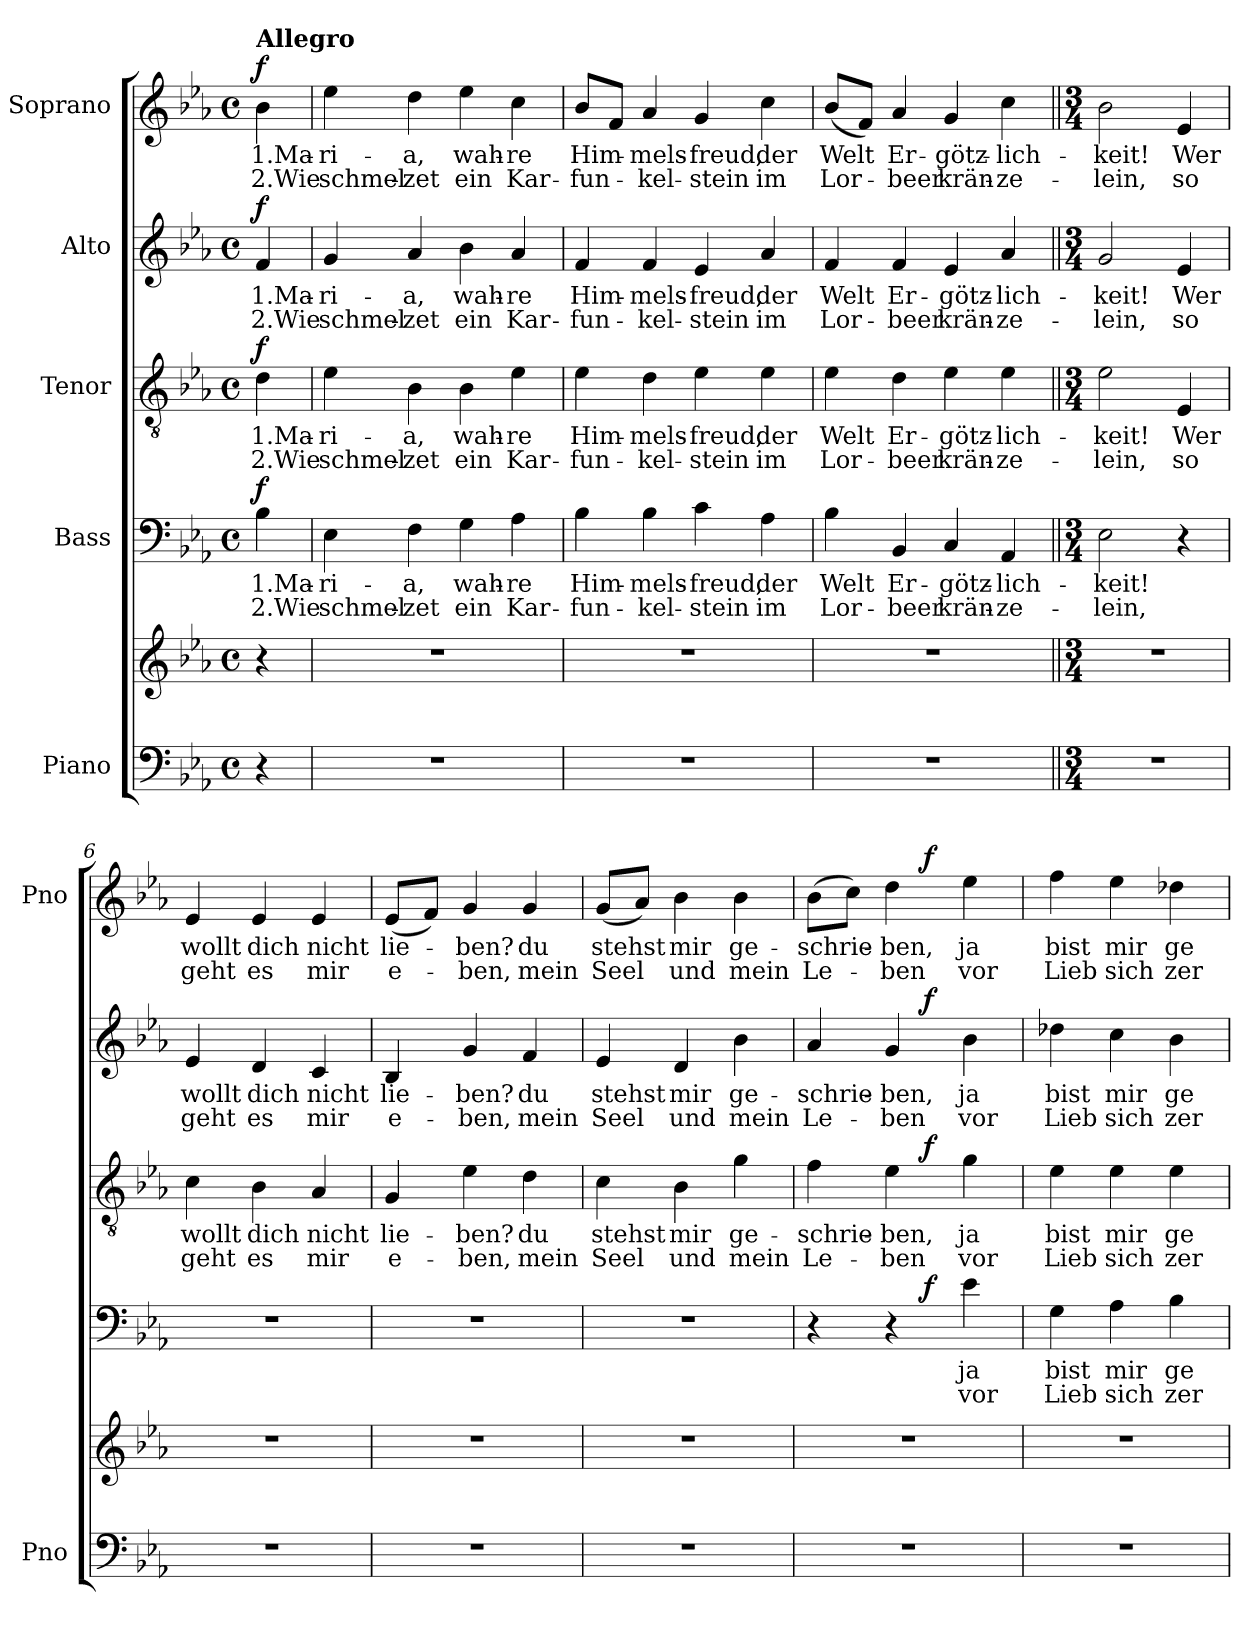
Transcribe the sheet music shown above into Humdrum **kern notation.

**kern	**kern	**kern	**text	**text	**dynam	**kern	**text	**text	**dynam	**kern	**text	**text	**dynam	**kern	**text	**text	**dynam
*part5	*part5	*part4	*part4	*part4	*part4	*part3	*part3	*part3	*part3	*part2	*part2	*part2	*part2	*part1	*part1	*part1	*part1
*staff6	*staff5	*staff4	*staff4	*staff4	*staff4	*staff3	*staff3	*staff3	*staff3	*staff2	*staff2	*staff2	*staff2	*staff1	*staff1	*staff1	*staff1
*I"Piano	*	*I"Bass	*	*	*	*I"Tenor	*	*	*	*I"Alto	*	*	*	*I"Soprano	*	*	*
*I'Pno	*	*	*	*	*	*	*	*	*	*	*	*	*	*I'Pno	*	*	*
*clefF4	*clefG2	*clefF4	*	*	*	*clefGv2	*	*	*	*clefG2	*	*	*	*clefG2	*	*	*
*k[b-e-a-]	*k[b-e-a-]	*k[b-e-a-]	*	*	*	*k[b-e-a-]	*	*	*	*k[b-e-a-]	*	*	*	*k[b-e-a-]	*	*	*
*E-:	*E-:	*E-:	*	*	*	*E-:	*	*	*	*E-:	*	*	*	*E-:	*	*	*
*M4/4	*M4/4	*M4/4	*	*	*	*M4/4	*	*	*	*M4/4	*	*	*	*M4/4	*	*	*
*met(c)	*met(c)	*met(c)	*	*	*	*met(c)	*	*	*	*met(c)	*	*	*	*met(c)	*	*	*
=1	=1	=1	=1	=1	=1	=1	=1	=1	=1	=1	=1	=1	=1	=1	=1	=1	=1
!	!	!	!	!	!	!	!	!	!	!	!	!	!	!LO:TX:a:B:t=Allegro	!	!	!
!	!	!	!	!	!LO:DY:a	!	!	!	!LO:DY:a	!	!	!	!LO:DY:a	!	!	!	!LO:DY:a
4r	4r	4B-\	1.Ma-	2.Wie	f	4d\	1.Ma-	2.Wie	f	4f/	1.Ma-	2.Wie	f	4b-\	1.Ma-	2.Wie	f
=2	=2	=2	=2	=2	=2	=2	=2	=2	=2	=2	=2	=2	=2	=2	=2	=2	=2
1r	1r	4E-\	-ri-	schmel-	.	4e-\	-ri-	schmel-	.	4g/	-ri-	schmel-	.	4ee-\	-ri-	schmel-	.
.	.	4F\	-a,	-zet	.	4B-\	-a,	-zet	.	4a-/	-a,	-zet	.	4dd\	-a,	-zet	.
.	.	4G\	wah-	ein	.	4B-\	wah-	ein	.	4b-\	wah-	ein	.	4ee-\	wah-	ein	.
.	.	4A-\	-re	Kar-	.	4e-\	-re	Kar-	.	4a-/	-re	Kar-	.	4cc\	-re	Kar-	.
=3	=3	=3	=3	=3	=3	=3	=3	=3	=3	=3	=3	=3	=3	=3	=3	=3	=3
1r	1r	4B-\	Him-	-fun-	.	4e-\	Him-	-fun-	.	4f/	Him-	-fun-	.	8b-/L	Him-	-fun-	.
.	.	.	.	.	.	.	.	.	.	.	.	.	.	8f/J	.	.	.
.	.	4B-\	-mels-	-kel-	.	4d\	-mels-	-kel-	.	4f/	-mels-	-kel-	.	4a-/	-mels-	-kel-	.
.	.	4c\	-freud,	-stein	.	4e-\	-freud,	-stein	.	4e-/	-freud,	-stein	.	4g/	-freud,	-stein	.
.	.	4A-\	der	im	.	4e-\	der	im	.	4a-/	der	im	.	4cc\	der	im	.
=4	=4	=4	=4	=4	=4	=4	=4	=4	=4	=4	=4	=4	=4	=4	=4	=4	=4
1r	1r	4B-\	Welt	Lor-	.	4e-\	Welt	Lor-	.	4f/	Welt	Lor-	.	(8b-/L	Welt	Lor-	.
.	.	.	.	.	.	.	.	.	.	.	.	.	.	8f/J)	.	.	.
.	.	4BB-/	Er-	-beer	.	4d\	Er-	-beer	.	4f/	Er-	-beer	.	4a-/	Er-	-beer	.
.	.	4C/	-götz-	krän-	.	4e-\	-götz-	krän-	.	4e-/	-götz-	krän-	.	4g/	-götz-	krän-	.
.	.	4AA-/	-lich-	-ze-	.	4e-\	-lich-	-ze-	.	4a-/	-lich-	-ze-	.	4cc\	-lich-	-ze-	.
=5||	=5||	=5||	=5||	=5||	=5||	=5||	=5||	=5||	=5||	=5||	=5||	=5||	=5||	=5||	=5||	=5||	=5||
*M3/4	*M3/4	*M3/4	*	*	*	*M3/4	*	*	*	*M3/4	*	*	*	*M3/4	*	*	*
2.r	2.r	2E-\	-keit!	-lein,	.	2e-\	-keit!	-lein,	.	2g/	-keit!	-lein,	.	2b-\	-keit!	-lein,	.
.	.	4r	.	.	.	4E-/	Wer	so	.	4e-/	Wer	so	.	4e-/	Wer	so	.
!!LO:LB:g=z
=6	=6	=6	=6	=6	=6	=6	=6	=6	=6	=6	=6	=6	=6	=6	=6	=6	=6
2.r	2.r	2.r	.	.	.	4c\	wollt	geht	.	4e-/	wollt	geht	.	4e-/	wollt	geht	.
.	.	.	.	.	.	4B-\	dich	es	.	4d/	dich	es	.	4e-/	dich	es	.
.	.	.	.	.	.	4A-/	nicht	mir	.	4c/	nicht	mir	.	4e-/	nicht	mir	.
=7	=7	=7	=7	=7	=7	=7	=7	=7	=7	=7	=7	=7	=7	=7	=7	=7	=7
2.r	2.r	2.r	.	.	.	4G/	lie-	e-	.	4B-/	lie-	e-	.	(8e-/L	lie-	e-	.
.	.	.	.	.	.	.	.	.	.	.	.	.	.	8f/J)	.	.	.
.	.	.	.	.	.	4e-\	-ben?	-ben,	.	4g/	-ben?	-ben,	.	4g/	-ben?	-ben,	.
.	.	.	.	.	.	4d\	du	mein	.	4f/	du	mein	.	4g/	du	mein	.
=8	=8	=8	=8	=8	=8	=8	=8	=8	=8	=8	=8	=8	=8	=8	=8	=8	=8
2.r	2.r	2.r	.	.	.	4c\	stehst	Seel	.	4e-/	stehst	Seel	.	(8g/L	stehst	Seel	.
.	.	.	.	.	.	.	.	.	.	.	.	.	.	8a-/J)	.	.	.
.	.	.	.	.	.	4B-\	mir	und	.	4d/	mir	und	.	4b-\	mir	und	.
.	.	.	.	.	.	4g\	ge-	mein	.	4b-\	ge-	mein	.	4b-\	ge-	mein	.
=9	=9	=9	=9	=9	=9	=9	=9	=9	=9	=9	=9	=9	=9	=9	=9	=9	=9
*	*	*^	*	*	*	*^	*	*	*	*^	*	*	*	*^	*	*	*
2.r	2.r	4r	4.ryy	.	.	.	4f\	4.ryy	-schrie-	Le-	.	4a-/	4.ryy	-schrie-	Le-	.	(8b-\L	4.ryy	-schrie-	Le-	.
.	.	.	.	.	.	.	.	.	.	.	.	.	.	.	.	.	8cc\J)	.	.	.	.
.	.	4r	.	.	.	.	4e-\	.	-ben,	-ben	.	4g/	.	-ben,	-ben	.	4dd\	.	-ben,	-ben	.
!	!	!	!	!	!	!LO:DY:a	!	!	!	!	!LO:DY:a	!	!	!	!	!LO:DY:a	!	!	!	!	!LO:DY:a
.	.	.	4.ryy	.	.	f	.	4.ryy	.	.	f	.	4.ryy	.	.	f	.	4.ryy	.	.	f
.	.	4e-\	.	ja	vor	.	4g\	.	ja	vor	.	4b-\	.	ja	vor	.	4ee-\	.	ja	vor	.
*	*	*v	*v	*	*	*	*	*	*	*	*	*v	*v	*	*	*	*v	*v	*	*	*
*	*	*	*	*	*	*v	*v	*	*	*	*	*	*	*	*	*	*	*
=10	=10	=10	=10	=10	=10	=10	=10	=10	=10	=10	=10	=10	=10	=10	=10	=10	=10
2.r	2.r	4G\	bist	Lieb	.	4e-\	bist	Lieb	.	4dd-X\	bist	Lieb	.	4ff\	bist	Lieb	.
.	.	4A-\	mir	sich	.	4e-\	mir	sich	.	4cc\	mir	sich	.	4ee-\	mir	sich	.
.	.	4B-\	ge-	zer-	.	4e-\	ge-	zer-	.	4b-\	ge-	zer-	.	4dd-X\	ge-	zer-	.
=	=	=	=	=	=	=	=	=	=	=	=	=	=	=	=	=	=
*-	*-	*-	*-	*-	*-	*-	*-	*-	*-	*-	*-	*-	*-	*-	*-	*-	*-
